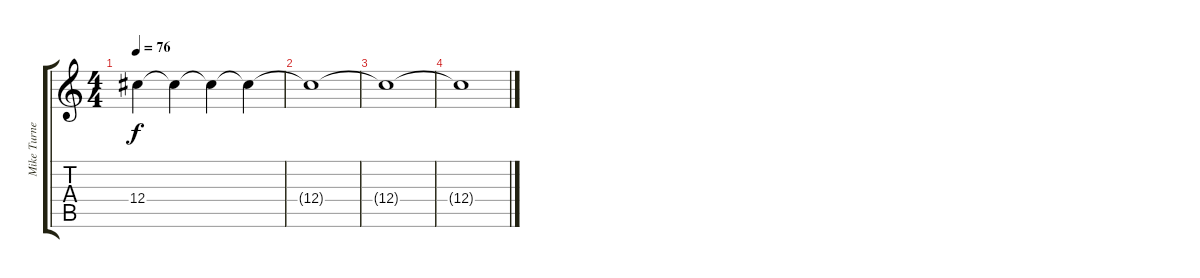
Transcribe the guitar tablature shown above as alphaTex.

\track ("Mike Turner(Lead Guitar)" "Mike Turne") {instrument distortionguitar}
\staff {score tabs}
\tuning (Eb4 Bb3 Gb3 Db3 Ab2 Eb2) {hide}
\ts (4 4)
\tempo 76
\clef g2
\ks c
12.4.4{dy f} 12.4{t}.4 12.4{t}.4 12.4{t}.4 |
12.4{t}.1 |
12.4{t}.1 |
12.4{t}.1
